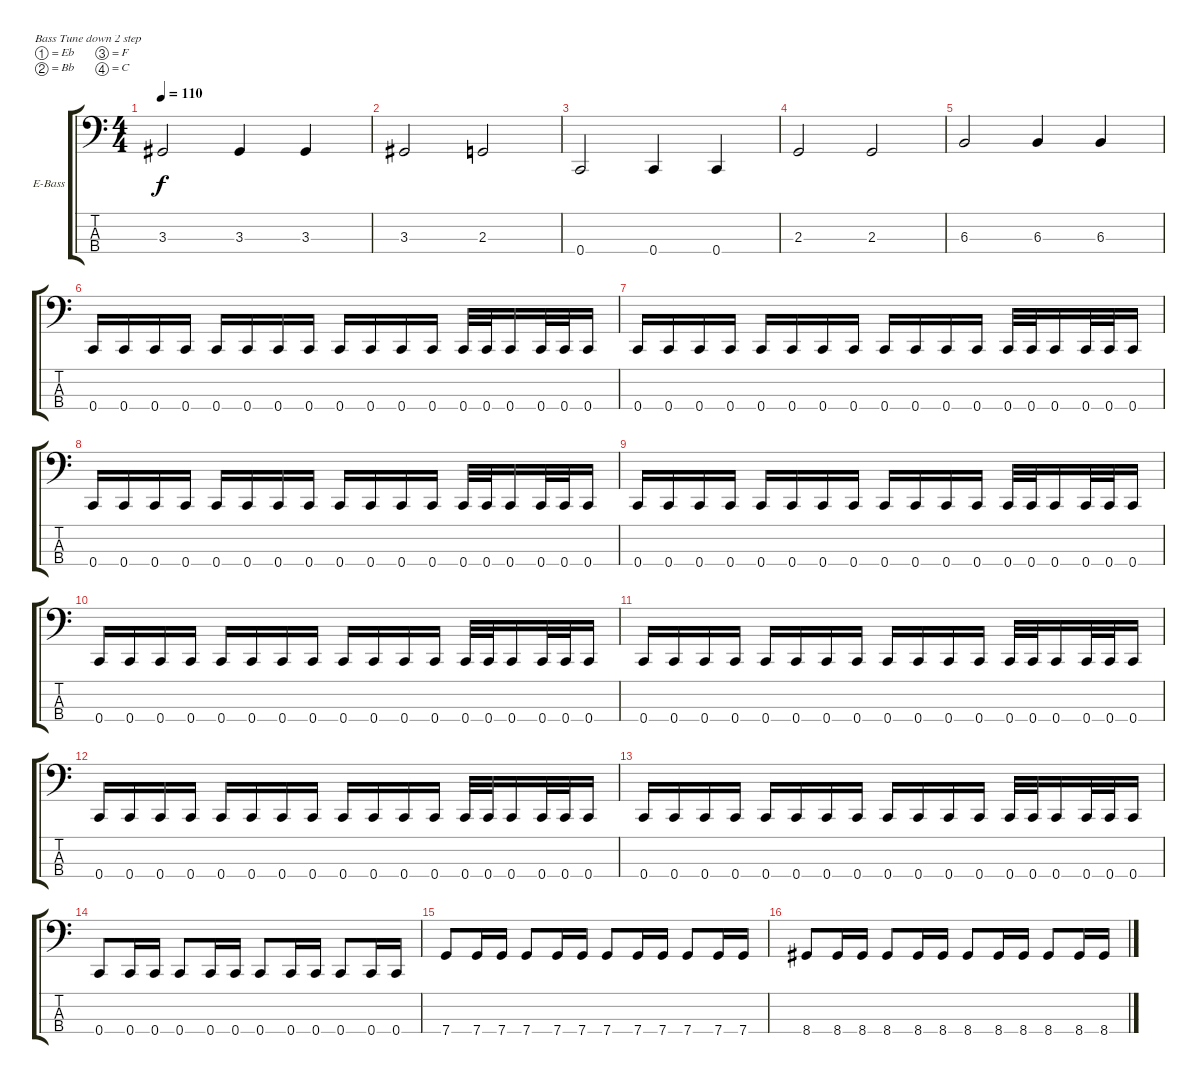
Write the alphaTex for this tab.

\defaultSystemsLayout 4
\bracketExtendMode groupsimilarinstruments
\firstSystemTrackNameOrientation horizontal
\otherSystemsTrackNameOrientation horizontal
\track ("Electric Bass" "E-Bass") {instrument electricbassfinger}
\staff {score tabs}
\tuning (Eb2 Bb1 F1 C1)
\ts (4 4)
\tempo 110
\clef f4
\scale
0.333333
\ks c
3.3.2{dy f} 3.3.4 3.3.4 |
\scale
0.333333 3.3.2 2.3.2 |
\scale
0.333333 0.4.2 0.4.4 0.4.4 |
\scale
0.333333 2.3.2 2.3.2 |
\scale
0.333333 6.3.2 6.3.4 6.3.4 |
\scale
0.333333 0.4.16 0.4.16 0.4.16 0.4.16 0.4.16 0.4.16 0.4.16 0.4.16 0.4.16 0.4.16 0.4.16 0.4.16 0.4.32 0.4.32 0.4.16 0.4.32 0.4.32 0.4.16 |
\scale
0.333333 0.4.16 0.4.16 0.4.16 0.4.16 0.4.16 0.4.16 0.4.16 0.4.16 0.4.16 0.4.16 0.4.16 0.4.16 0.4.32 0.4.32 0.4.16 0.4.32 0.4.32 0.4.16 |
\scale
0.333333 0.4.16 0.4.16 0.4.16 0.4.16 0.4.16 0.4.16 0.4.16 0.4.16 0.4.16 0.4.16 0.4.16 0.4.16 0.4.32 0.4.32 0.4.16 0.4.32 0.4.32 0.4.16 |
\scale
0.333333 0.4.16 0.4.16 0.4.16 0.4.16 0.4.16 0.4.16 0.4.16 0.4.16 0.4.16 0.4.16 0.4.16 0.4.16 0.4.32 0.4.32 0.4.16 0.4.32 0.4.32 0.4.16 |
\scale
0.333333 0.4.16 0.4.16 0.4.16 0.4.16 0.4.16 0.4.16 0.4.16 0.4.16 0.4.16 0.4.16 0.4.16 0.4.16 0.4.32 0.4.32 0.4.16 0.4.32 0.4.32 0.4.16 |
\scale
0.333333 0.4.16 0.4.16 0.4.16 0.4.16 0.4.16 0.4.16 0.4.16 0.4.16 0.4.16 0.4.16 0.4.16 0.4.16 0.4.32 0.4.32 0.4.16 0.4.32 0.4.32 0.4.16 |
\scale
0.333333 0.4.16 0.4.16 0.4.16 0.4.16 0.4.16 0.4.16 0.4.16 0.4.16 0.4.16 0.4.16 0.4.16 0.4.16 0.4.32 0.4.32 0.4.16 0.4.32 0.4.32 0.4.16 |
\scale
0.333333 0.4.16 0.4.16 0.4.16 0.4.16 0.4.16 0.4.16 0.4.16 0.4.16 0.4.16 0.4.16 0.4.16 0.4.16 0.4.32 0.4.32 0.4.16 0.4.32 0.4.32 0.4.16 |
\scale
0.333333 0.4.8 0.4.16 0.4.16 0.4.8 0.4.16 0.4.16 0.4.8 0.4.16 0.4.16 0.4.8 0.4.16 0.4.16 |
\scale
0.333333 7.4.8 7.4.16 7.4.16 7.4.8 7.4.16 7.4.16 7.4.8 7.4.16 7.4.16 7.4.8 7.4.16 7.4.16 |
\scale
0.333333 8.4.8 8.4.16 8.4.16 8.4.8 8.4.16 8.4.16 8.4.8 8.4.16 8.4.16 8.4.8 8.4.16 8.4.16
